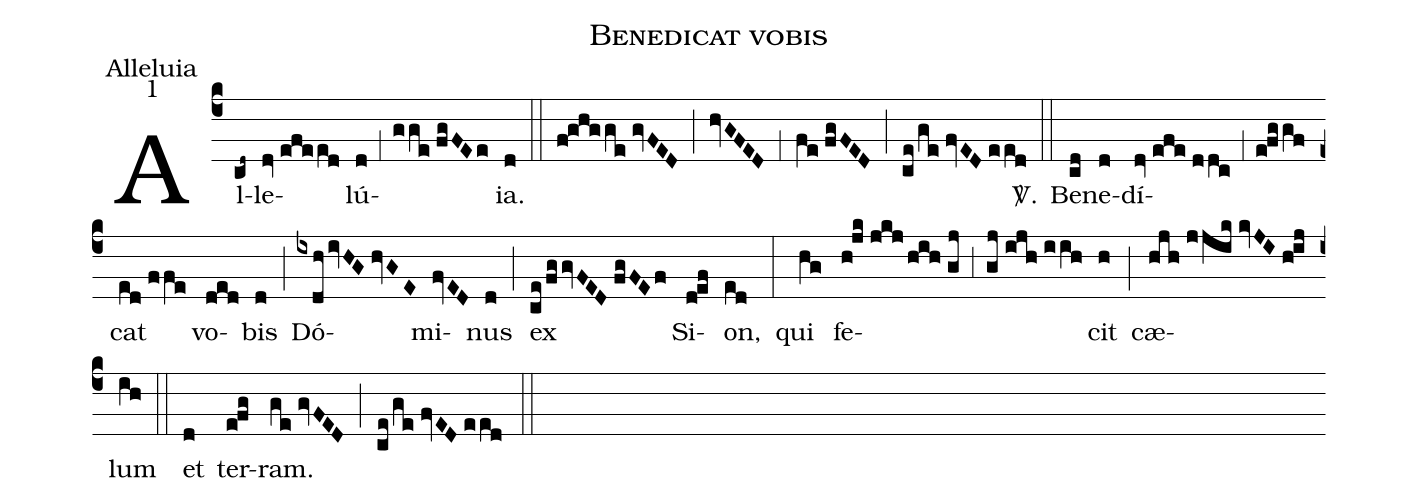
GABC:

name:Benedicat vobis;
office-part:Alleluia;
mode:1;
%%
(c4) Al(cd~)le(dv//efeed)lú(d;1gge//fgFEe)ia.(d) (::) (f!ghgge//gvFED) (;) (hvGFED) (;1) (fe//fgFED) (;) (ce/ge//fvED//eed) <sp>V/</sp>.(::) Be(cd)ne(d)dí(dv//efe//ddc;1e!fggf)cat(ed//ffe) vo(ded)bis(d) (;) Dó(ixdh/ivHG//hvGE)mi(fvED)nus(d) (;) ex(ce/fggvFED//fgFEf) Si(d!ef)on,(ed) (:) qui(hg) fe(h!jk//jkj/hih//gj;3gj//ijh//iih)cit(h) (;) cæ(hjh//jjik//kvJI//h!ij)lum(ih) (::) et(d) ter(e!fg)ram.(ge//gvFED) (;) (ce/ge//fvED//eed) (::)
